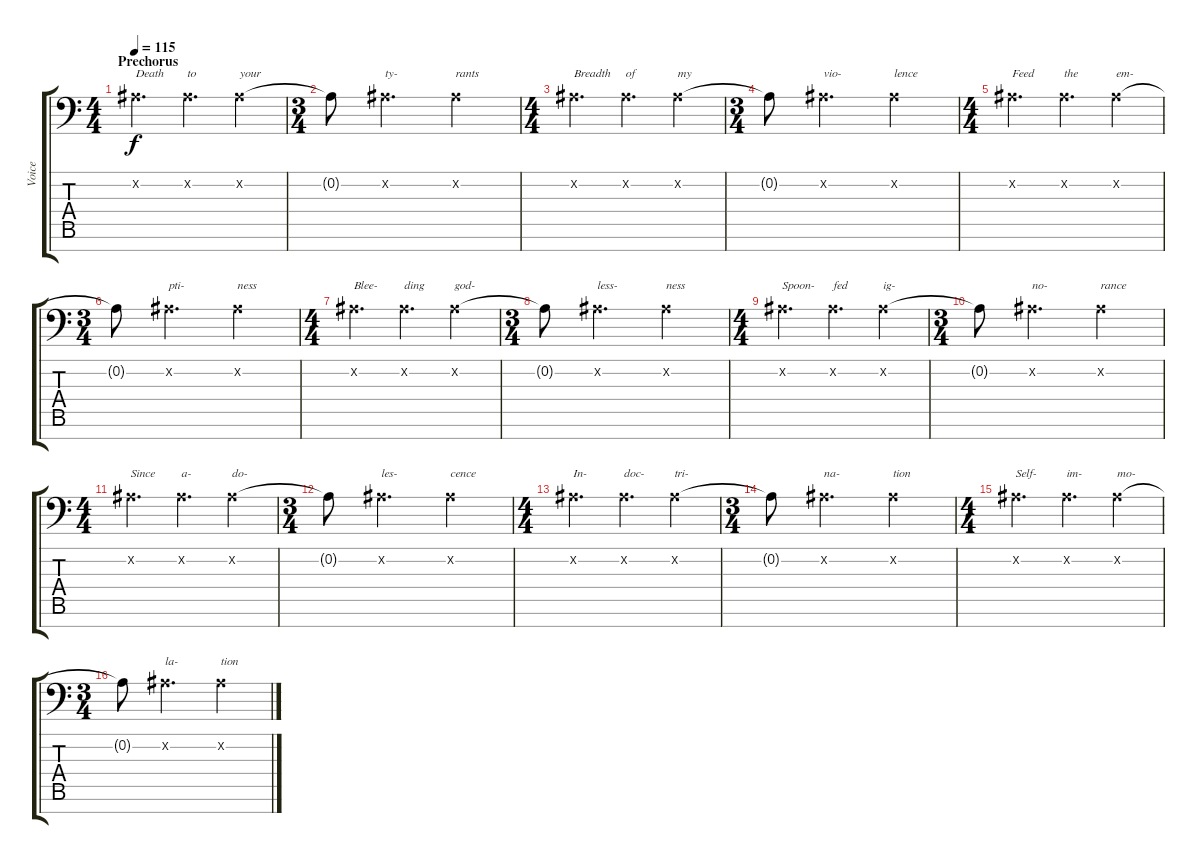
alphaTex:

\track ("Voice" "Voice") {instrument lead6voice}
\staff {score tabs}
\tuning (Eb4 Bb3 Gb3 Db3 Ab2 Eb2 Bb1) {hide}
\ts (4 4)
\section ("" "Prechorus")
\tempo 115
\clef f4
\ks c
0.2{x}.4{d txt "Death" dy f} 0.2{x}.4{d txt "to"} 0.2{x}.4{txt "your"} |
\ts (3 4)
0.2{t}.8 0.2{x}.4{d txt "ty-"} 0.2{x}.4{txt "rants"} |
\ts (4 4)
0.2{x}.4{d txt "Breadth"} 0.2{x}.4{d txt "of"} 0.2{x}.4{txt "my"} |
\ts (3 4)
0.2{t}.8 0.2{x}.4{d txt "vio-"} 0.2{x}.4{txt "lence"} |
\ts (4 4)
0.2{x}.4{d txt "Feed"} 0.2{x}.4{d txt "the"} 0.2{x}.4{txt "em-"} |
\ts (3 4)
0.2{t}.8 0.2{x}.4{d txt "pti-"} 0.2{x}.4{txt "ness"} |
\ts (4 4)
0.2{x}.4{d txt "Blee-"} 0.2{x}.4{d txt "ding"} 0.2{x}.4{txt "god-"} |
\ts (3 4)
0.2{t}.8 0.2{x}.4{d txt "less-"} 0.2{x}.4{txt "ness"} |
\ts (4 4)
0.2{x}.4{d txt "Spoon-"} 0.2{x}.4{d txt "fed"} 0.2{x}.4{txt "ig-"} |
\ts (3 4)
0.2{t}.8 0.2{x}.4{d txt "no-"} 0.2{x}.4{txt "rance"} |
\ts (4 4)
0.2{x}.4{d txt "Since"} 0.2{x}.4{d txt "a-"} 0.2{x}.4{txt "do-"} |
\ts (3 4)
0.2{t}.8 0.2{x}.4{d txt "les-"} 0.2{x}.4{txt "cence"} |
\ts (4 4)
0.2{x}.4{d txt "In-"} 0.2{x}.4{d txt "doc-"} 0.2{x}.4{txt "tri-"} |
\ts (3 4)
0.2{t}.8 0.2{x}.4{d txt "na-"} 0.2{x}.4{txt "tion"} |
\ts (4 4)
0.2{x}.4{d txt "Self-"} 0.2{x}.4{d txt "im-"} 0.2{x}.4{txt "mo-"} |
\ts (3 4)
0.2{t}.8 0.2{x}.4{d txt "la-"} 0.2{x}.4{txt "tion"}
